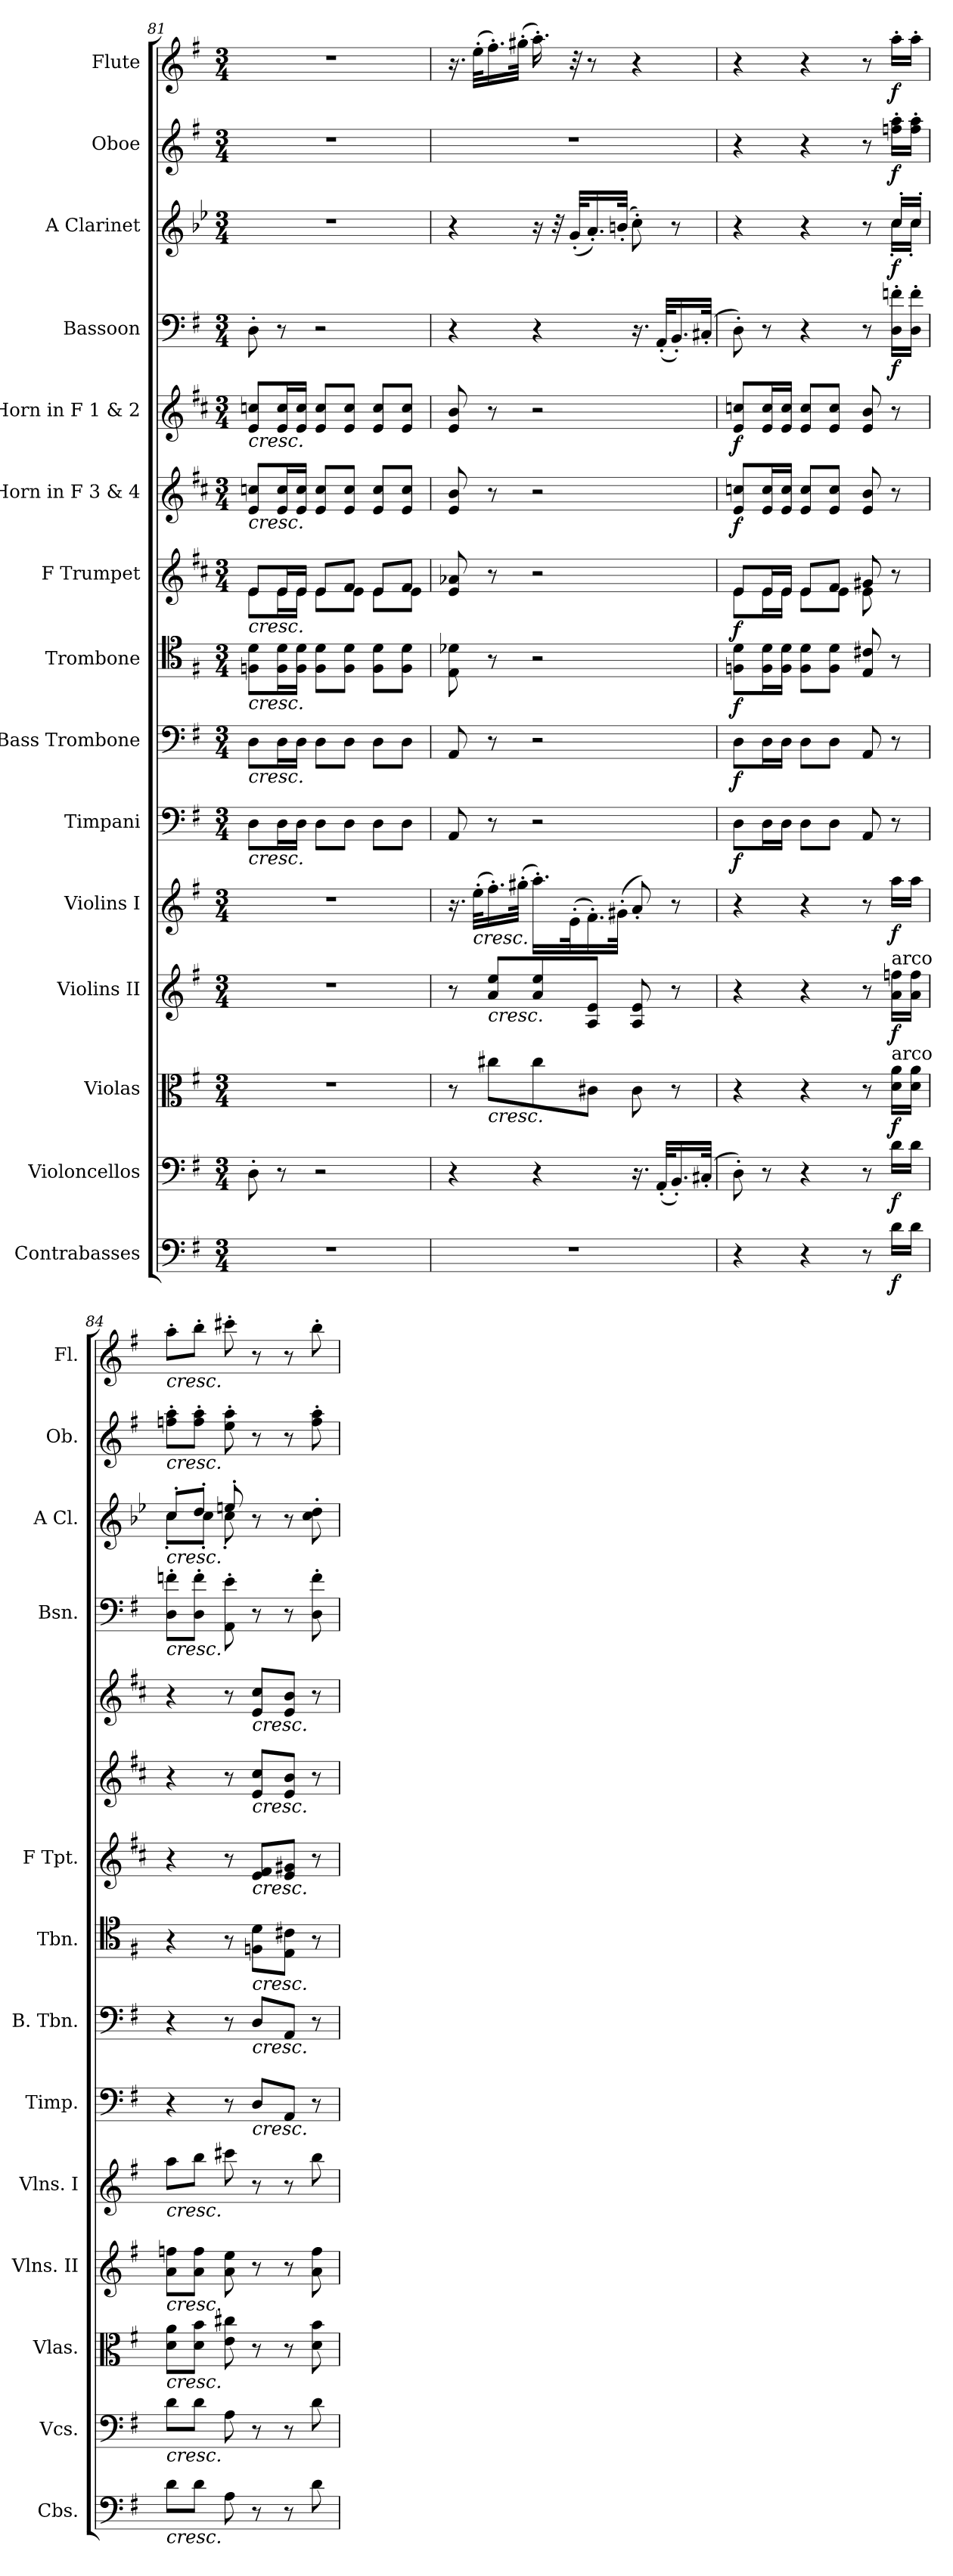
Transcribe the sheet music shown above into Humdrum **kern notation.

**kern	**dynam	**kern	**dynam	**kern	**dynam	**kern	**dynam	**kern	**dynam	**kern	**dynam	**kern	**dynam	**kern	**dynam	**kern	**dynam	**kern	**dynam	**kern	**dynam	**kern	**dynam	**kern	**dynam	**kern	**dynam	**kern	**dynam
*part15	*part15	*part14	*part14	*part13	*part13	*part12	*part12	*part11	*part11	*part10	*part10	*part9	*part9	*part8	*part8	*part7	*part7	*part6	*part6	*part5	*part5	*part4	*part4	*part3	*part3	*part2	*part2	*part1	*part1
*staff15	*staff15	*staff14	*staff14	*staff13	*staff13	*staff12	*staff12	*staff11	*staff11	*staff10	*staff10	*staff9	*staff9	*staff8	*staff8	*staff7	*staff7	*staff6	*staff6	*staff5	*staff5	*staff4	*staff4	*staff3	*staff3	*staff2	*staff2	*staff1	*staff1
*I"Contrabasses	*	*I"Violoncellos	*	*I"Violas	*	*I"Violins II	*	*I"Violins I	*	*I"Timpani	*	*I"Bass Trombone	*	*I"Trombone	*	*I"F Trumpet	*	*I"Horn in F 3 &amp; 4	*	*I"Horn in F 1 &amp; 2	*	*I"Bassoon	*	*I"A Clarinet	*	*I"Oboe	*	*I"Flute	*
*I'Cbs.	*	*I'Vcs.	*	*I'Vlas.	*	*I'Vlns. II	*	*I'Vlns. I	*	*I'Timp.	*	*I'B. Tbn.	*	*I'Tbn.	*	*I'F Tpt.	*	*	*	*	*	*I'Bsn.	*	*I'A Cl.	*	*I'Ob.	*	*I'Fl.	*
*clefF4	*	*clefF4	*	*clefC3	*	*clefG2	*	*clefG2	*	*clefF4	*	*clefF4	*	*clefC4	*	*clefG2	*	*clefG2	*	*clefG2	*	*clefF4	*	*clefG2	*	*clefG2	*	*clefG2	*
*ITrd7c12	*	*	*	*	*	*	*	*	*	*	*	*	*	*	*	*ITrd-3c-5	*	*ITrd4c7	*	*ITrd4c7	*	*	*	*ITrd2c3	*	*	*	*	*
*k[f#]	*	*k[f#]	*	*k[f#]	*	*k[f#]	*	*k[f#]	*	*k[f#]	*	*k[f#]	*	*k[f#]	*	*k[f#]	*	*k[f#]	*	*k[f#]	*	*k[f#]	*	*k[f#]	*	*k[f#]	*	*k[f#]	*
*M3/4	*	*M3/4	*	*M3/4	*	*M3/4	*	*M3/4	*	*M3/4	*	*M3/4	*	*M3/4	*	*M3/4	*	*M3/4	*	*M3/4	*	*M3/4	*	*M3/4	*	*M3/4	*	*M3/4	*
=81	=81	=81	=81	=81	=81	=81	=81	=81	=81	=81	=81	=81	=81	=81	=81	=81	=81	=81	=81	=81	=81	=81	=81	=81	=81	=81	=81	=81	=81
*	*	*	*	*	*	*	*	*	*	*	*	*	*	*	*	*^	*	*	*	*	*	*	*	*	*	*	*	*	*
!	!	!	!	!	!	!	!	!	!	!	!	!	!	!	!	!	!	!	!	!	!LO:TX:b:i:t=cresc.	!	!	!	!	!	!	!	!	!
!	!	!	!	!	!	!	!	!	!	!	!	!	!	!	!	!	!	!	!LO:TX:b:i:t=cresc.	!	!	!	!	!	!	!	!	!	!	!
!	!	!	!	!	!	!	!	!	!	!	!	!	!	!	!	!LO:TX:b:i:t=cresc.	!	!	!	!	!	!	!	!	!	!	!	!	!	!
!	!	!	!	!	!	!	!	!	!	!	!	!	!	!LO:TX:b:i:t=cresc.	!	!	!	!	!	!	!	!	!	!	!	!	!	!	!	!
!	!	!	!	!	!	!	!	!	!	!	!	!LO:TX:b:i:t=cresc.	!	!	!	!	!	!	!	!	!	!	!	!	!	!	!	!	!	!
!	!	!	!	!	!	!	!	!	!	!LO:TX:b:i:t=cresc.	!	!	!	!	!	!	!	!	!	!	!	!	!	!	!	!	!	!	!	!
2.r	.	8D'\	.	2.r	.	2.r	.	2.r	.	8D\L	.	8D\L	.	8Fn\ 8d\L	.	8a/L	8a\L	.	8A/ 8fn/L	.	8A/ 8fn/L	.	8D'\	.	2.r	.	2.r	.	2.r	.
.	.	8r	.	.	.	.	.	.	.	16D\L	.	16D\L	.	16F\ 16d\L	.	16a/L	16a\L	.	16A/ 16f/L	.	16A/ 16f/L	.	8r	.	.	.	.	.	.	.
.	.	.	.	.	.	.	.	.	.	16D\JJ	.	16D\JJ	.	16F\ 16d\JJ	.	16a/JJ	16a\JJ	.	16A/ 16f/JJ	.	16A/ 16f/JJ	.	.	.	.	.	.	.	.	.
.	.	2r	.	.	.	.	.	.	.	8D\L	.	8D\L	.	8F\ 8d\L	.	8a/L	8a\L	.	8A/ 8f/L	.	8A/ 8f/L	.	2r	.	.	.	.	.	.	.
.	.	.	.	.	.	.	.	.	.	8D\J	.	8D\J	.	8F\ 8d\J	.	8b/J	8a\J	.	8A/ 8f/J	.	8A/ 8f/J	.	.	.	.	.	.	.	.	.
.	.	.	.	.	.	.	.	.	.	8D\L	.	8D\L	.	8F\ 8d\L	.	8a/L	8a\L	.	8A/ 8f/L	.	8A/ 8f/L	.	.	.	.	.	.	.	.	.
.	.	.	.	.	.	.	.	.	.	8D\J	.	8D\J	.	8F\ 8d\J	.	8b/J	8a\J	.	8A/ 8f/J	.	8A/ 8f/J	.	.	.	.	.	.	.	.	.
*	*	*	*	*	*	*	*	*	*	*	*	*	*	*	*	*v	*v	*	*	*	*	*	*	*	*	*	*	*	*	*
!!LO:PB:g=z
=82	=82	=82	=82	=82	=82	=82	=82	=82	=82	=82	=82	=82	=82	=82	=82	=82	=82	=82	=82	=82	=82	=82	=82	=82	=82	=82	=82	=82	=82
2.r	.	4r	.	8r	.	8r	.	16.r	.	8AA/	.	8AA/	.	8E\ 8d-X\	.	8a/ 8dd-X/	.	8A/ 8e/	.	8A/ 8e/	.	4r	.	4r	.	2.r	.	16.r	.
!	!	!	!	!	!	!	!	!LO:TX:b:i:t=cresc.	!	!	!	!	!	!	!	!	!	!	!	!	!	!	!	!	!	!	!	!	!
.	.	.	.	.	.	.	.	(>32ee'\KLL	.	.	.	.	.	.	.	.	.	.	.	.	.	.	.	.	.	.	.	(>32ee'\KLL	.
!	!	!	!	!	!	!LO:TX:b:i:t=cresc.	!	!	!	!	!	!	!	!	!	!	!	!	!	!	!	!	!	!	!	!	!	!	!
!	!	!	!	!LO:TX:b:i:t=cresc.	!	!	!	!	!	!	!	!	!	!	!	!	!	!	!	!	!	!	!	!	!	!	!	!	!
.	.	.	.	8cc#X\L	.	8a/ 8ee/L	.	16.ff#'\)	.	8r	.	8r	.	8r	.	8r	.	8r	.	8r	.	.	.	.	.	.	.	16.ff#'\)	.
.	.	.	.	.	.	.	.	(>32gg#X'\JJk	.	.	.	.	.	.	.	.	.	.	.	.	.	.	.	.	.	.	.	(>32gg#X'\JJk	.
.	.	4r	.	8cc#\	.	8a/ 8ee/	.	16.aa'\LL)	.	2r	.	2r	.	2r	.	2r	.	2r	.	2r	.	4r	.	16r	.	.	.	16.aa'\)	.
.	.	.	.	.	.	.	.	.	.	.	.	.	.	.	.	.	.	.	.	.	.	.	.	32r	.	.	.	.	.
.	.	.	.	.	.	.	.	(>32e'\K	.	.	.	.	.	.	.	.	.	.	.	.	.	.	.	(<32e'/KLL	.	.	.	32r	.
.	.	.	.	8c#X\J	.	8A/ 8e/J	.	16.f#'\)	.	.	.	.	.	.	.	.	.	.	.	.	.	.	.	16.f#'/)	.	.	.	8r	.
.	.	.	.	.	.	.	.	(>32g#X'\JJk	.	.	.	.	.	.	.	.	.	.	.	.	.	.	.	(>32g#X'/JJk	.	.	.	.	.
.	.	16.r	.	8c#\	.	8A/ 8e/	.	8a'/)	.	.	.	.	.	.	.	.	.	.	.	.	.	16.r	.	8a'\)	.	.	.	4r	.
.	.	(<32AA'/KLL	.	.	.	.	.	.	.	.	.	.	.	.	.	.	.	.	.	.	.	(<32AA'/KLL	.	.	.	.	.	.	.
.	.	16.BB'/)	.	8r	.	8r	.	8r	.	.	.	.	.	.	.	.	.	.	.	.	.	16.BB'/)	.	8r	.	.	.	.	.
.	.	(<32C#X'/JJk	.	.	.	.	.	.	.	.	.	.	.	.	.	.	.	.	.	.	.	(<32C#X'/JJk	.	.	.	.	.	.	.
=83	=83	=83	=83	=83	=83	=83	=83	=83	=83	=83	=83	=83	=83	=83	=83	=83	=83	=83	=83	=83	=83	=83	=83	=83	=83	=83	=83	=83	=83
*	*	*	*	*	*	*	*	*	*	*	*	*	*	*	*	*^	*	*	*	*	*	*	*	*^	*	*	*	*	*
!	!	!	!	!	!	!	!	!	!	!	!LO:DY:b	!	!LO:DY:b	!	!LO:DY:b	!	!	!LO:DY:b	!	!LO:DY:b	!	!LO:DY:b	!	!	!	!	!	!	!	!	!
4r	.	8D'\)	.	4r	.	4r	.	4r	.	8D\L	f	8D\L	f	8Fn\ 8d\L	f	8a/L	8a\L	f	8A/ 8fn/L	f	8A/ 8fn/L	f	8D'\)	.	4r	8ryy	.	4r	.	4r	.
*	*	*	*	*	*	*	*	*	*	*	*	*	*	*	*	*	*	*	*	*	*	*	*	*	*v	*v	*	*	*	*	*
.	.	8r	.	.	.	.	.	.	.	16D\L	.	16D\L	.	16F\ 16d\L	.	16a/L	16a\L	.	16A/ 16f/L	.	16A/ 16f/L	.	8r	.	.	.	.	.	.	.
.	.	.	.	.	.	.	.	.	.	16D\JJ	.	16D\JJ	.	16F\ 16d\JJ	.	16a/JJ	16a\JJ	.	16A/ 16f/JJ	.	16A/ 16f/JJ	.	.	.	.	.	.	.	.	.
4r	.	4r	.	4r	.	4r	.	4r	.	8D\L	.	8D\L	.	8F\ 8d\L	.	8a/L	8a\L	.	8A/ 8f/L	.	8A/ 8f/L	.	4r	.	4r	.	4r	.	4r	.
.	.	.	.	.	.	.	.	.	.	8D\J	.	8D\J	.	8F\ 8d\J	.	8b/J	8a\J	.	8A/ 8f/J	.	8A/ 8f/J	.	.	.	.	.	.	.	.	.
8r	.	8r	.	8r	.	8r	.	8r	.	8AA/	.	8AA/	.	8E/ 8c#X/	.	8cc#X/	8a\	.	8A/ 8e/	.	8A/ 8e/	.	8r	.	8r	.	8r	.	8r	.
*	*	*	*	*	*	*	*	*	*	*	*	*	*	*	*	*	*	*	*	*	*	*	*	*	*^	*	*	*	*	*
!	!	!	!	!	!	!LO:TX:a:t=arco	!	!	!	!	!	!	!	!	!	!	!	!	!	!	!	!	!	!	!	!	!	!	!	!	!
!	!	!	!	!LO:TX:a:t=arco	!	!	!	!	!	!	!	!	!	!	!	!	!	!	!	!	!	!	!	!	!	!	!	!	!	!	!
!	!LO:DY:b	!	!LO:DY:b	!	!LO:DY:b	!	!LO:DY:b	!	!LO:DY:b	!	!	!	!	!	!	!	!	!	!	!	!	!	!	!LO:DY:b	!	!	!LO:DY:b	!	!LO:DY:b	!	!LO:DY:b
16D\LL	f	16d\LL	f	16d\ 16a\LL	f	16a\ 16ffn\LL	f	16aa\LL	f	8r	.	8r	.	8r	.	8r	8ryy	.	8r	.	8r	.	16D\' 16fn\'LL	f	16a'/LL	16a'\LL	f	16ffn\' 16aa\'LL	f	16aa'\LL	f
16D\JJ	.	16d\JJ	.	16d\ 16a\JJ	.	16a\ 16ff\JJ	.	16aa\JJ	.	.	.	.	.	.	.	.	.	.	.	.	.	.	16D\' 16f\'JJ	.	16a'/JJ	16a'\JJ	.	16ff\' 16aa\'JJ	.	16aa'\JJ	.
*	*	*	*	*	*	*	*	*	*	*	*	*	*	*	*	*v	*v	*	*	*	*	*	*	*	*	*	*	*	*	*	*
=84	=84	=84	=84	=84	=84	=84	=84	=84	=84	=84	=84	=84	=84	=84	=84	=84	=84	=84	=84	=84	=84	=84	=84	=84	=84	=84	=84	=84	=84	=84
!	!	!	!	!	!	!	!	!	!	!	!	!	!	!	!	!	!	!	!	!	!	!	!	!	!	!	!	!	!LO:TX:b:i:t=cresc.	!
!	!	!	!	!	!	!	!	!	!	!	!	!	!	!	!	!	!	!	!	!	!	!	!	!	!	!	!LO:TX:b:i:t=cresc.	!	!	!
!	!	!	!	!	!	!	!	!	!	!	!	!	!	!	!	!	!	!	!	!	!	!	!	!LO:TX:b:i:t=cresc.	!	!	!	!	!	!
!	!	!	!	!	!	!	!	!	!	!	!	!	!	!	!	!	!	!	!	!	!	!LO:TX:b:i:t=cresc.	!	!	!	!	!	!	!	!
!	!	!	!	!	!	!	!	!LO:TX:b:i:t=cresc.	!	!	!	!	!	!	!	!	!	!	!	!	!	!	!	!	!	!	!	!	!	!
!	!	!	!	!	!	!LO:TX:b:i:t=cresc.	!	!	!	!	!	!	!	!	!	!	!	!	!	!	!	!	!	!	!	!	!	!	!	!
!	!	!	!	!LO:TX:b:i:t=cresc.	!	!	!	!	!	!	!	!	!	!	!	!	!	!	!	!	!	!	!	!	!	!	!	!	!	!
!	!	!LO:TX:b:i:t=cresc.	!	!	!	!	!	!	!	!	!	!	!	!	!	!	!	!	!	!	!	!	!	!	!	!	!	!	!	!
!LO:TX:b:i:t=cresc.	!	!	!	!	!	!	!	!	!	!	!	!	!	!	!	!	!	!	!	!	!	!	!	!	!	!	!	!	!	!
8D\L	.	8d\L	.	8d\ 8a\L	.	8a\ 8ffn\L	.	8aa\L	.	4r	.	4r	.	4r	.	4r	.	4r	.	4r	.	8D\' 8fn\'L	.	8a'/L	8a'\L	.	8ffn\' 8aa\'L	.	8aa'\L	.
8D\J	.	8d\J	.	8d\ 8b\J	.	8a\ 8ff\J	.	8bb\J	.	.	.	.	.	.	.	.	.	.	.	.	.	8D\' 8f\'J	.	8b'/J	8a'\J	.	8ff\' 8aa\'J	.	8bb'\J	.
8AA\	.	8A\	.	8e\ 8cc#X\	.	8a\ 8ee\	.	8ccc#X\	.	8r	.	8r	.	8r	.	8r	.	8r	.	8r	.	8AA\' 8e\'	.	8cc#X'/	8a'\	.	8ee\' 8aa\'	.	8ccc#X'\	.
!	!	!	!	!	!	!	!	!	!	!	!	!	!	!	!	!	!	!	!	!LO:TX:b:i:t=cresc.	!	!	!	!	!	!	!	!	!	!
!	!	!	!	!	!	!	!	!	!	!	!	!	!	!	!	!	!	!LO:TX:b:i:t=cresc.	!	!	!	!	!	!	!	!	!	!	!	!
!	!	!	!	!	!	!	!	!	!	!	!	!	!	!	!	!LO:TX:b:i:t=cresc.	!	!	!	!	!	!	!	!	!	!	!	!	!	!
!	!	!	!	!	!	!	!	!	!	!	!	!	!	!LO:TX:b:i:t=cresc.	!	!	!	!	!	!	!	!	!	!	!	!	!	!	!	!
!	!	!	!	!	!	!	!	!	!	!	!	!LO:TX:b:i:t=cresc.	!	!	!	!	!	!	!	!	!	!	!	!	!	!	!	!	!	!
!	!	!	!	!	!	!	!	!	!	!LO:TX:b:i:t=cresc.	!	!	!	!	!	!	!	!	!	!	!	!	!	!	!	!	!	!	!	!
8r	.	8r	.	8r	.	8r	.	8r	.	8D/L	.	8D/L	.	8Fn\ 8d\L	.	8a/ 8b/L	.	8A/ 8f#/L	.	8A/ 8f#/L	.	8r	.	8r	4.ryy	.	8r	.	8r	.
8r	.	8r	.	8r	.	8r	.	8r	.	8AA/J	.	8AA/J	.	8E\ 8c#X\J	.	8a/ 8cc#X/J	.	8A/ 8e/J	.	8A/ 8e/J	.	8r	.	8r	.	.	8r	.	8r	.
8D\	.	8d\	.	8d\ 8b\	.	8a\ 8ff\	.	8bb\	.	8r	.	8r	.	8r	.	8r	.	8r	.	8r	.	8D\' 8f\'	.	8a\' 8b\'	.	.	8ff\' 8aa\'	.	8bb'\	.
*	*	*	*	*	*	*	*	*	*	*	*	*	*	*	*	*	*	*	*	*	*	*	*	*v	*v	*	*	*	*	*
=	=	=	=	=	=	=	=	=	=	=	=	=	=	=	=	=	=	=	=	=	=	=	=	=	=	=	=	=	=
*-	*-	*-	*-	*-	*-	*-	*-	*-	*-	*-	*-	*-	*-	*-	*-	*-	*-	*-	*-	*-	*-	*-	*-	*-	*-	*-	*-	*-	*-
